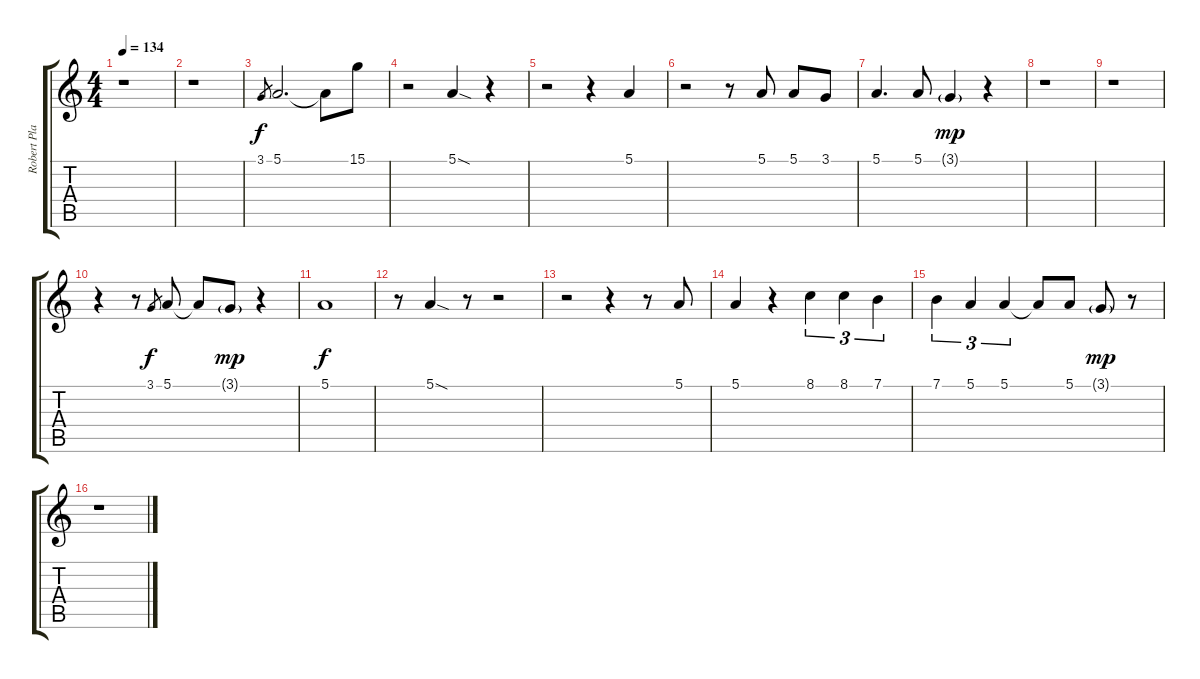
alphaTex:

\track ("Robert Plant - Vocal" "Robert Pla") {instrument flute}
\staff {score tabs}
\tuning (E4 B3 G3 D3 A2 E2) {hide}
\ts (4 4)
\tempo 134
\clef g2
\ks c
r.1{dy f} |
r.1 |
3.1.8{gr} 5.1.2{d} 5.1{t}.8 15.1.8 |
r.2 5.1{sod}.4 r.4 |
r.2 r.4 5.1.4 |
r.2 r.8 5.1.8 5.1.8 3.1.8 |
5.1.4{d} 5.1.8 3.1{g}.4{dy mp} r.4 |
r.1 |
r.1 |
r.4 r.8 3.1.8{gr dy f} 5.1.8 5.1{t}.8 3.1{g}.8{dy mp} r.4 |
5.1.1{dy f} |
r.8 5.1{sod}.4 r.8 r.2 |
r.2 r.4 r.8 5.1.8 |
5.1.4 r.4 8.1.4{tu (3 2)} 8.1.4{tu (3 2)} 7.1.4{tu (3 2)} |
7.1.4{tu (3 2)} 5.1.4{tu (3 2)} 5.1.4{tu (3 2)} 5.1{t}.8 5.1.8 3.1{g}.8{dy mp} r.8 |
r.1
